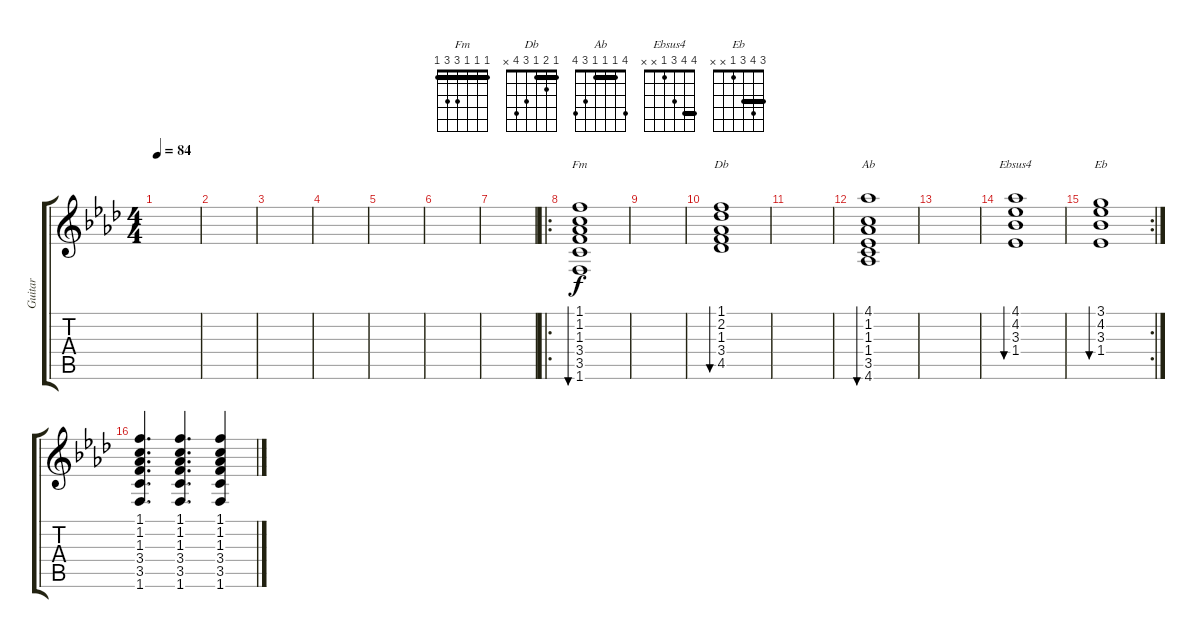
\track ("Guitar" "Guitar") {instrument overdrivenguitar}
\staff {score tabs}
\tuning (E4 B3 G3 D3 A2 E2) {hide}
\chord ("Fm" 1 1 1 3 3 1) {barre 1}
\chord ("Db" 1 2 1 3 4 x) {barre 1}
\chord ("Ab" 4 1 1 1 3 4) {barre 1}
\chord ("Ebsus4" 4 4 3 1 x x) {barre 4}
\chord ("Eb" 3 4 3 1 x x) {barre 3}
\ts (4 4)
\tempo 84
\clef g2
\ks ab
|
|
|
|
|
|
|
\ro
(1.1 1.2 1.3 3.4 3.5 1.6).1{bu 480 ch "Fm"} |
|
(1.1 2.2 1.3 3.4 4.5).1{bu 480 ch "Db"} |
|
(4.1 1.2 1.3 1.4 3.5 4.6).1{bu 480 ch "Ab"} |
|
(4.1 4.2 3.3 1.4).1{bu 480 ch "Ebsus4"} |
\rc 2
(3.1 4.2 3.3 1.4).1{bu 480 ch "Eb"} |
(1.1 1.2 1.3 3.4 3.5 1.6).4{d} (1.1 1.2 1.3 3.4 3.5 1.6).4{d} (1.1 1.2 1.3 3.4 3.5 1.6).4
